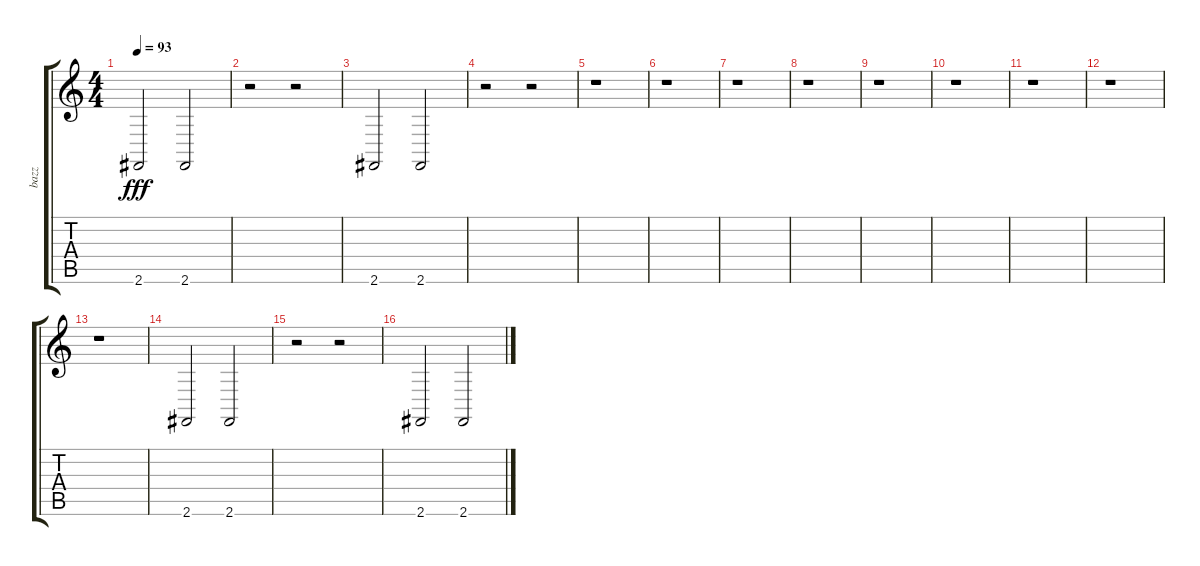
\track ("bazz" "bazz") {instrument lead2sawtooth}
\staff {score tabs}
\tuning (E4 B3 G3 D3 A2 E2) {hide}
\ts (4 4)
\tempo 93
\clef g2
\ks c
2.6.2{dy fff} 2.6.2 |
r.2 r.2 |
2.6.2 2.6.2 |
r.2 r.2 |
r.1 |
r.1 |
r.1 |
r.1 |
r.1 |
r.1 |
r.1 |
r.1 |
r.1 |
2.6.2 2.6.2 |
r.2 r.2 |
2.6.2 2.6.2
